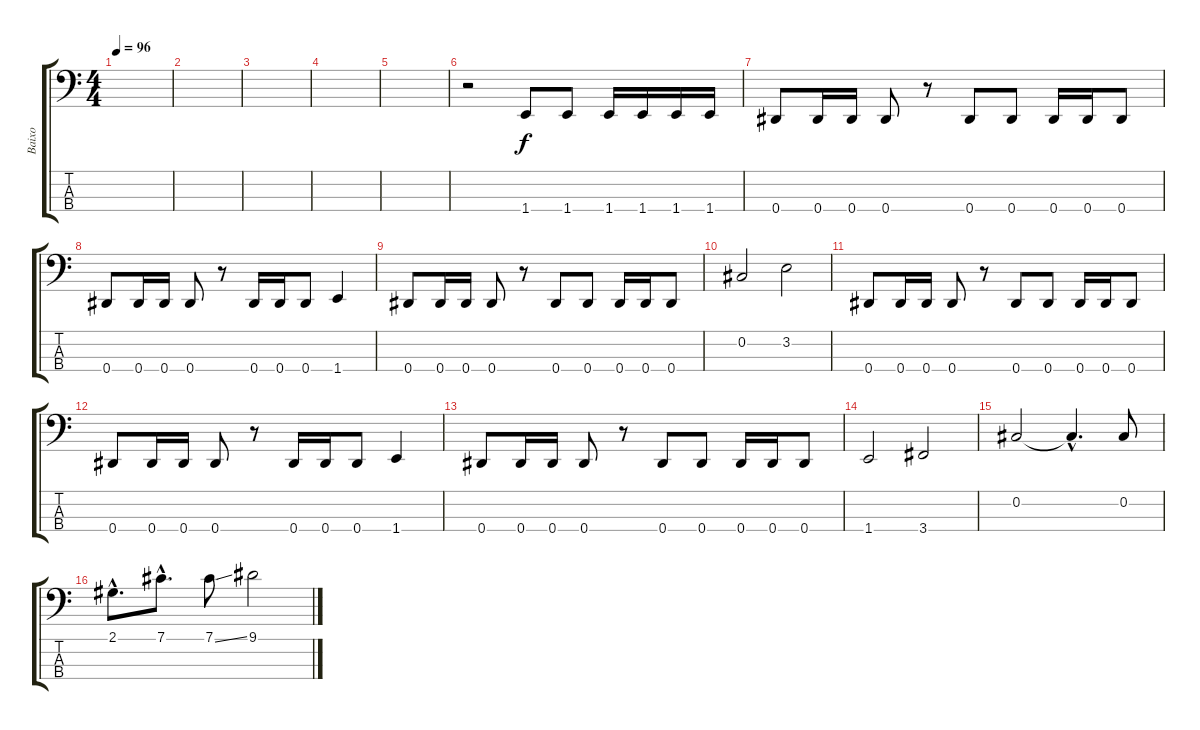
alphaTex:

\track ("Baixo" "Baixo") {instrument electricbassfinger}
\staff {score tabs}
\tuning (Gb2 Db2 Ab1 Eb1) {hide}
\ts (4 4)
\tempo 96
\clef f4
\ks c
|
|
|
|
|
r.2 1.4.8 1.4.8 1.4.16 1.4.16 1.4.16 1.4.16 |
0.4.8 0.4.16 0.4.16 0.4.8 r.8 0.4.8 0.4.8 0.4.16 0.4.16 0.4.8 |
0.4.8 0.4.16 0.4.16 0.4.8 r.8 0.4.16 0.4.16 0.4.8 1.4.4 |
0.4.8 0.4.16 0.4.16 0.4.8 r.8 0.4.8 0.4.8 0.4.16 0.4.16 0.4.8 |
0.2.2 3.2.2 |
0.4.8 0.4.16 0.4.16 0.4.8 r.8 0.4.8 0.4.8 0.4.16 0.4.16 0.4.8 |
0.4.8 0.4.16 0.4.16 0.4.8 r.8 0.4.16 0.4.16 0.4.8 1.4.4 |
0.4.8 0.4.16 0.4.16 0.4.8 r.8 0.4.8 0.4.8 0.4.16 0.4.16 0.4.8 |
1.4.2 3.4.2 |
0.2.2 0.2{hac t}.4{d} 0.2.8 |
2.1{hac}.8{d} 7.1{hac}.8{d} 7.1{ss}.8 9.1{ss}.2
